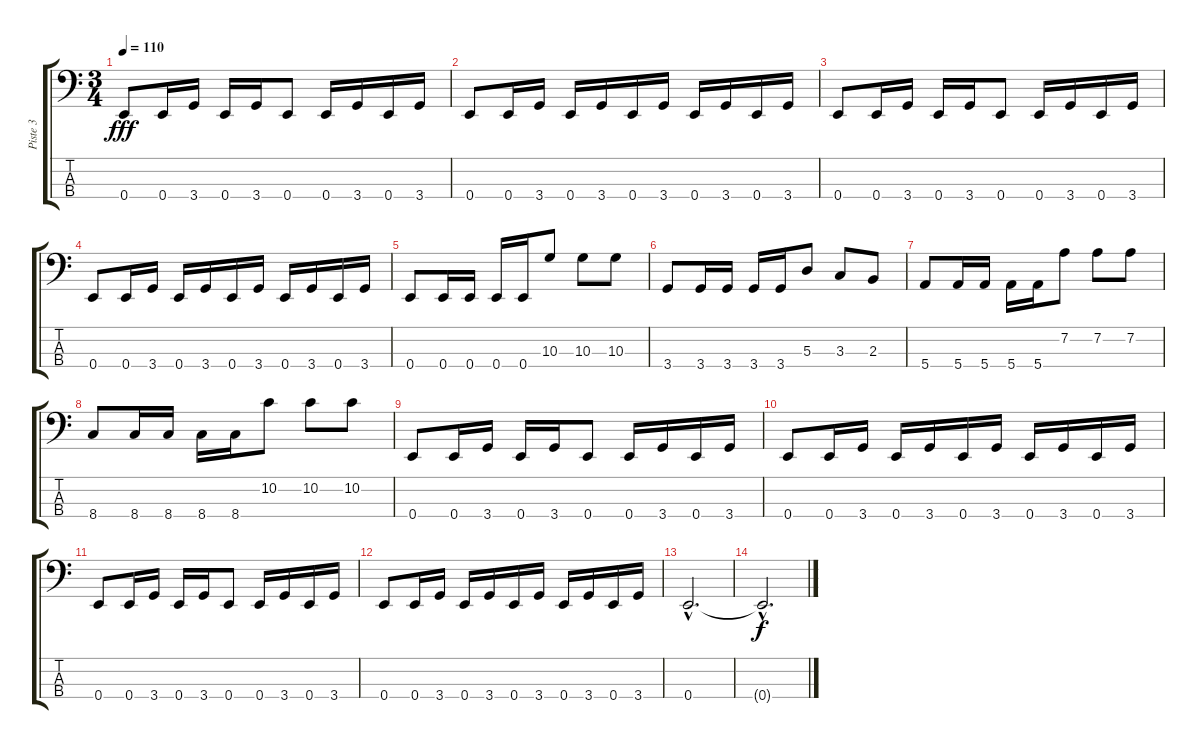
\track ("Piste 3" "Piste 3") {instrument electricbassfinger}
\staff {score tabs}
\tuning (G2 D2 A1 E1) {hide}
\ts (3 4)
\tempo 110
\clef f4
\ks c
0.4.8{dy fff instrument slapbass1} 0.4.16 3.4.16 0.4.16 3.4.16 0.4.8 0.4.16 3.4.16 0.4.16 3.4.16 |
0.4.8 0.4.16 3.4.16 0.4.16 3.4.16 0.4.16 3.4.16 0.4.16 3.4.16 0.4.16 3.4.16 |
0.4.8{instrument slapbass1} 0.4.16 3.4.16 0.4.16 3.4.16 0.4.8 0.4.16 3.4.16 0.4.16 3.4.16 |
0.4.8 0.4.16 3.4.16 0.4.16 3.4.16 0.4.16 3.4.16 0.4.16 3.4.16 0.4.16 3.4.16 |
0.4.8{instrument electricbassfinger} 0.4.16 0.4.16 0.4.16 0.4.16 10.3.8 10.3.8 10.3.8 |
3.4.8 3.4.16 3.4.16 3.4.16 3.4.16 5.3.8 3.3.8 2.3.8 |
5.4.8 5.4.16 5.4.16 5.4.16 5.4.16 7.2.8 7.2.8 7.2.8 |
8.4.8 8.4.16 8.4.16 8.4.16 8.4.16 10.2.8 10.2.8 10.2.8 |
0.4.8{instrument slapbass1} 0.4.16 3.4.16 0.4.16 3.4.16 0.4.8 0.4.16 3.4.16 0.4.16 3.4.16 |
0.4.8 0.4.16 3.4.16 0.4.16 3.4.16 0.4.16 3.4.16 0.4.16 3.4.16 0.4.16 3.4.16 |
0.4.8{instrument slapbass1} 0.4.16 3.4.16 0.4.16 3.4.16 0.4.8 0.4.16 3.4.16 0.4.16 3.4.16 |
0.4.8 0.4.16 3.4.16 0.4.16 3.4.16 0.4.16 3.4.16 0.4.16 3.4.16 0.4.16 3.4.16 |
0.4{hac}.2{d} |
0.4{hac t}.2{d dy f}
